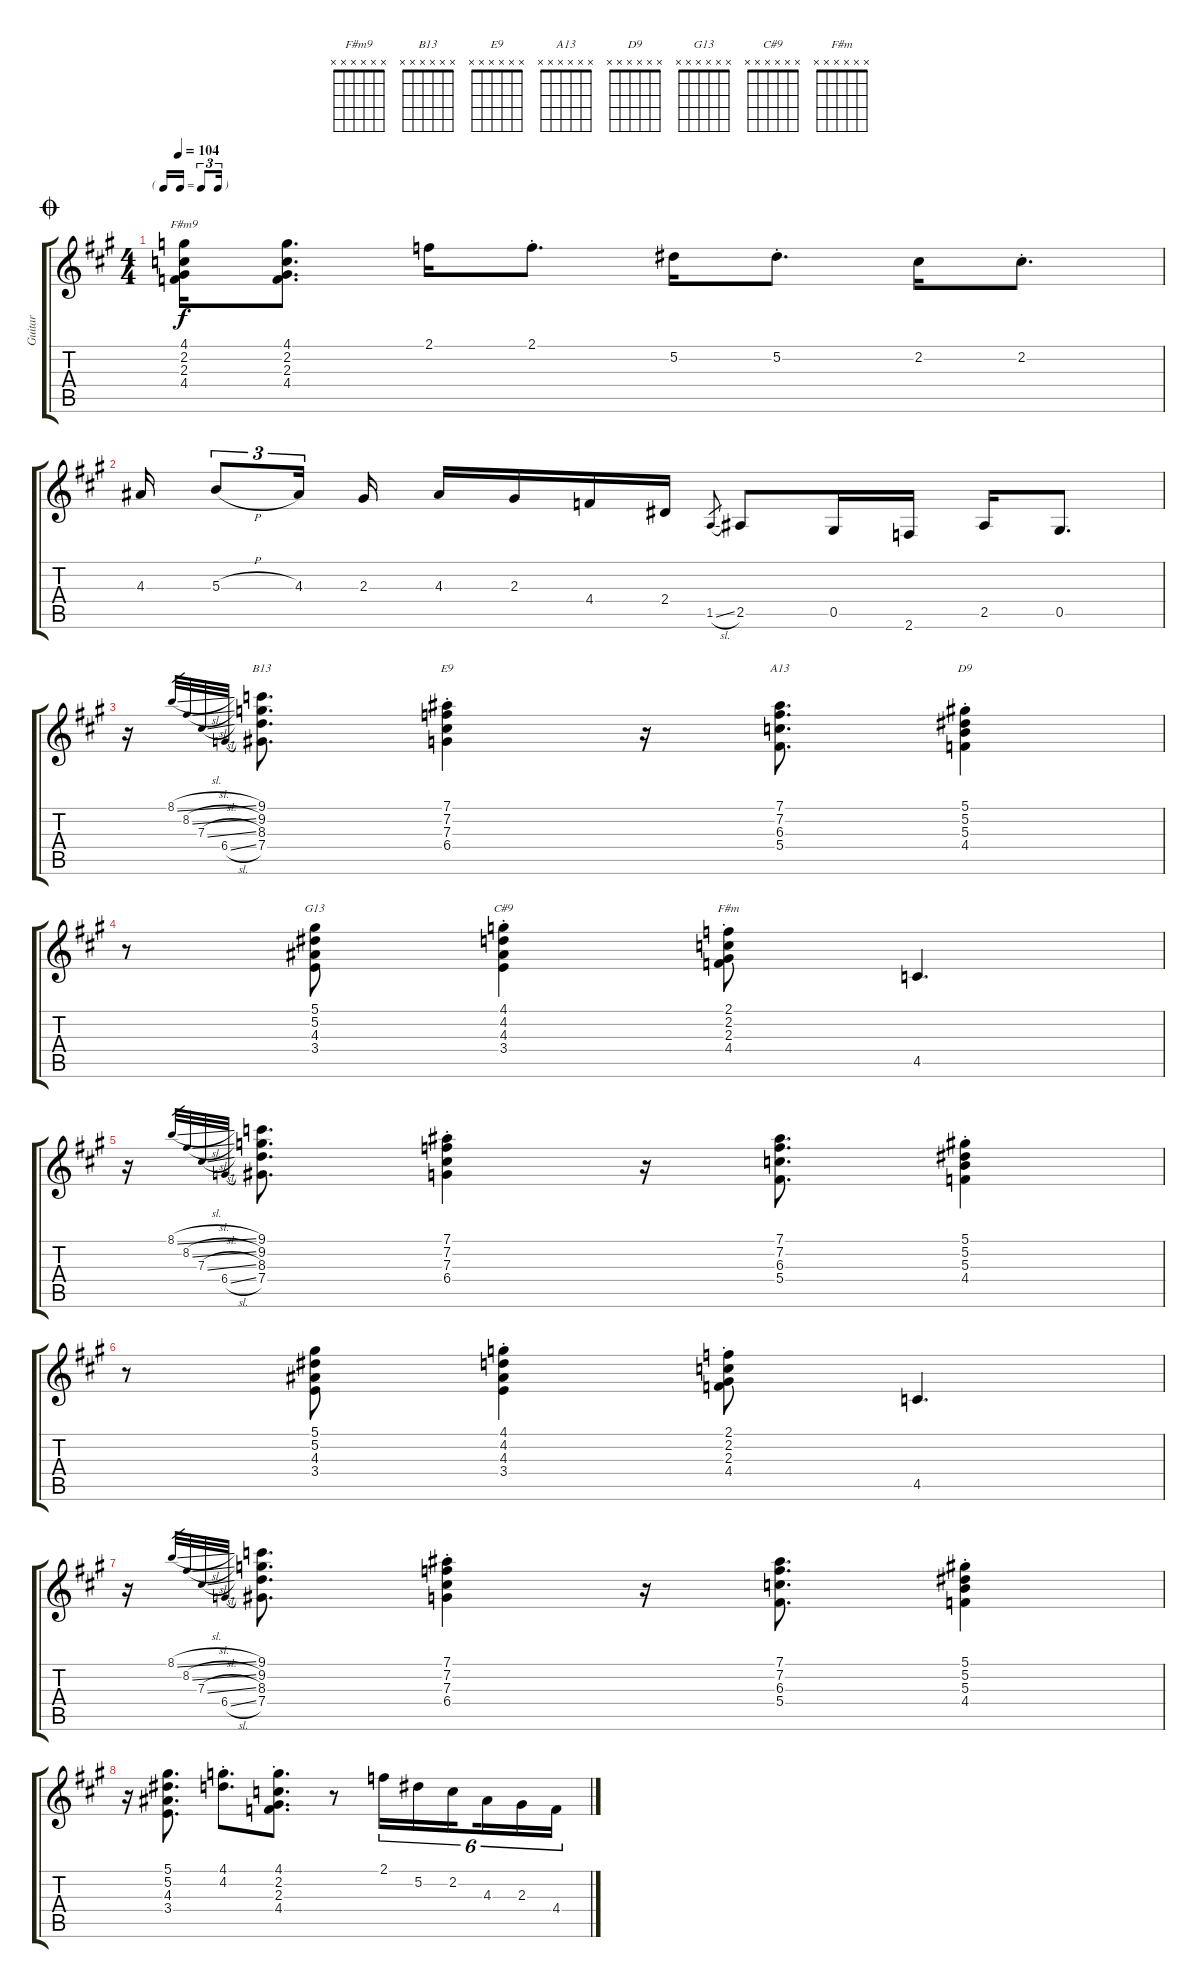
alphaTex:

\track ("Guitar" "Guitar") {instrument electricguitarjazz}
\staff {score tabs}
\tuning (Eb4 Bb3 Gb3 Db3 Ab2 Eb2) {hide}
\chord ("F#m9" x x x x x x)
\chord ("B13" x x x x x x)
\chord ("E9" x x x x x x)
\chord ("A13" x x x x x x)
\chord ("D9" x x x x x x)
\chord ("G13" x x x x x x)
\chord ("C#9" x x x x x x)
\chord ("F#m" x x x x x x)
\ts (4 4)
\tf triplet16th
\jump coda
\tempo 104
\clef g2
\ks a
(4.1 2.2 2.3 4.4).16{ch "F#m9" dy f} (4.1 2.2 2.3 4.4).8{d} 2.1.16 2.1{st}.8{d} 5.2.16 5.2{st}.8{d} 2.2.16 2.2{st}.8{d} |
4.3.16 5.3{h}.8{tu (3 2)} 4.3.16{tu (3 2)} 2.3.16 4.3.16 2.3.16 4.4.16 2.4.16 1.5{sl}.8{gr} 2.5.8 0.5.16 2.6.16 2.5.16 0.5.8{d} |
r.16 8.1{sl}.32{gr} 8.2{sl}.32{gr} 7.3{sl}.32{gr} 6.4{sl}.32{gr} (9.1 9.2 8.3 7.4).8{d ch "B13"} (7.1{st} 7.2{st} 7.3{st} 6.4{st}).4{ch "E9"} r.16 (7.1 7.2 6.3 5.4).8{d ch "A13"} (5.1{st} 5.2{st} 5.3{st} 4.4{st}).4{ch "D9"} |
r.8 (5.1 5.2 4.3 3.4).8{ch "G13"} (4.1{st} 4.2{st} 4.3{st} 3.4{st}).4{ch "C#9"} (2.1{st} 2.2{st} 2.3{st} 4.4).8{ch "F#m"} 4.5.4{d} |
r.16 8.1{sl}.32{gr} 8.2{sl}.32{gr} 7.3{sl}.32{gr} 6.4{sl}.32{gr} (9.1 9.2 8.3 7.4).8{d} (7.1{st} 7.2{st} 7.3{st} 6.4{st}).4 r.16 (7.1 7.2 6.3 5.4).8{d} (5.1{st} 5.2{st} 5.3{st} 4.4{st}).4 |
r.8 (5.1 5.2 4.3 3.4).8 (4.1{st} 4.2{st} 4.3{st} 3.4{st}).4 (2.1{st} 2.2{st} 2.3{st} 4.4).8 4.5.4{d} |
r.16 8.1{sl}.32{gr} 8.2{sl}.32{gr} 7.3{sl}.32{gr} 6.4{sl}.32{gr} (9.1 9.2 8.3 7.4).8{d} (7.1{st} 7.2{st} 7.3{st} 6.4{st}).4 r.16 (7.1 7.2 6.3 5.4).8{d} (5.1{st} 5.2{st} 5.3{st} 4.4{st}).4 |
r.16 (5.1 5.2 4.3 3.4).8{d} (4.1{st} 4.2{st}).8{d} (4.1{st} 2.2{st} 2.3{st} 4.4).8{d} r.8 2.1.16{tu (6 4)} 5.2.16{tu (6 4)} 2.2.16{tu (6 4) beam splitsecondary} 4.3.16{tu (6 4)} 2.3.16{tu (6 4)} 4.4.16{tu (6 4)}
